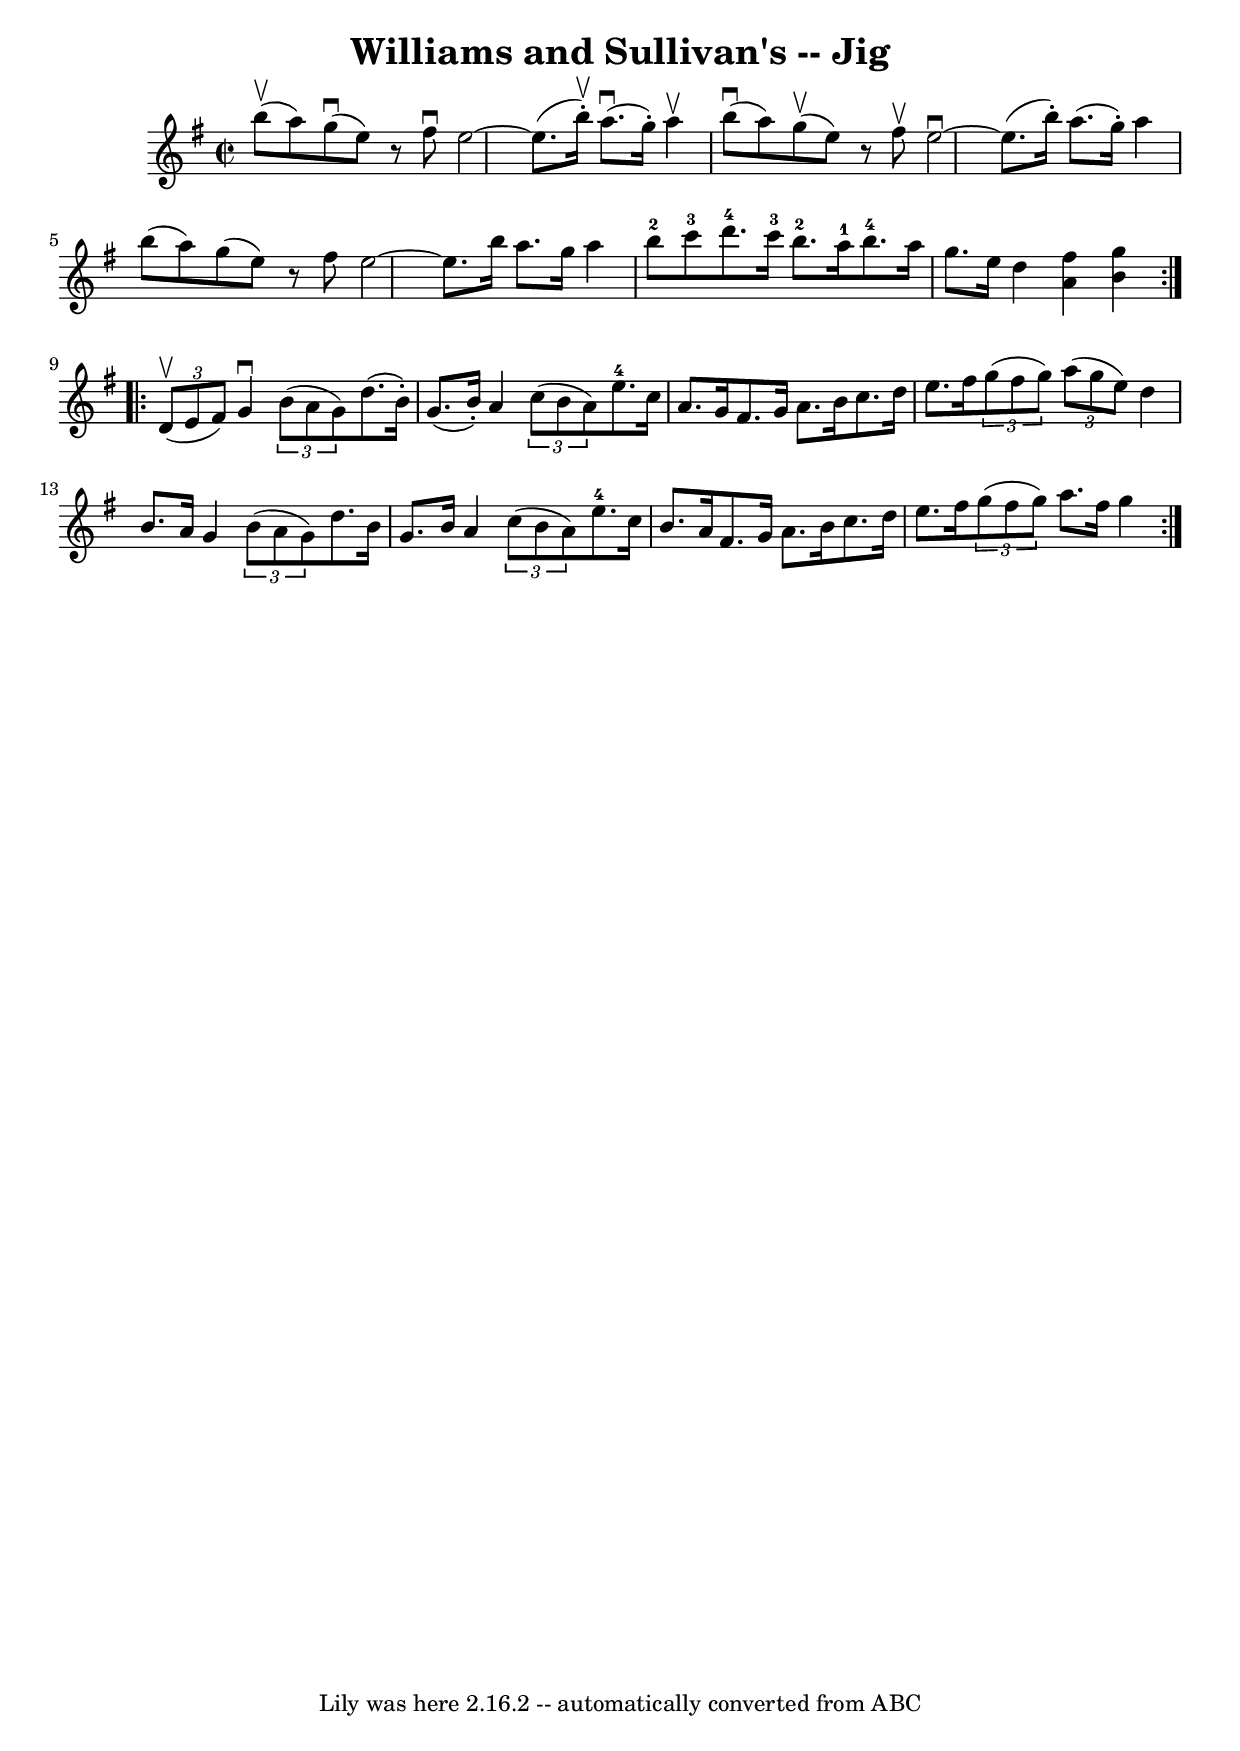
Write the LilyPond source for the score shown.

\version "2.16.2"
\include "Mammoth.ily"
\header {
  %% book = "Ryan's Mammoth Collection"
  crossRefNumber = "1"
  footnotes = "\\\\118 667"
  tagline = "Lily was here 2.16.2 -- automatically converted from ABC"
  title = "Williams and Sullivan's -- Jig"

}
voicedefault =  {



  \repeat volta 2 {

    \override Staff.TimeSignature #'style = #'C
    \time 2/2 
    \key g \major     b''8^\upbow(a''8)  |
    g''8^\downbow(e''8)   r8 fis''8^\downbow e''2   ~    |
    e''8. (     b''16^\upbow-.) a''8. (^\downbow g''16-.) a''4^\upbow b''8^\downbow(a''8)    |
    g''8^\upbow(e''8)   r8 fis''8^\upbow      e''2^\downbow  ~     |
    e''8. (b''16-.) a''8. (g''16-.) a''4 b''8 (a''8)   |
    g''8 (e''8)   r8 fis''8         e''2   ~     |
    e''8. b''16 a''8. g''16 a''4 b''8-2        c'''8-3    |
    d'''8.-4 c'''16-3 b''8.-2 a''16-1      b''8.-4 a''16 g''8. e''16     |
    d''4  << a'4 fis''4 
	   >> << b'4 g''4   >> 
  }     
  \repeat volta 2 {
    \times 2/3 { d'8 
		^\upbow(e'8 fis'8)  	       }  |
    g'4^\downbow   \times 2/3 { b'8 (
				a'8 g'8)  			      } d''8. (b'16-.) g'8. (b'16-.)    |
    
    a'4    \times 2/3 { c''8 (b'8 a'8) 
		      } e''8.-4 c''16 a'8.       g'16     |
    fis'8. g'16 a'8. b'16 c''8. d''16         e''8. fis''16     |
    \times 2/3 { g''8 (fis''8 g''8) 
	       }   
    \times 2/3 { a''8 (g''8 e''8)  	       } d''4 b'8. a'16     |
    
    g'4    \times 2/3 { b'8 (a'8 g'8) 
		      } d''8. b'16 g'8.         b'16     |
    a'4    \times 2/3 { c''8 (b'8 a'8)  		      } e''8.-4 c''16 b'8. a'16     |
    fis'8. g'16 a'8. b'16         c''8. d''16 e''8. fis''16     |
    \times 2/3 { g''8 (fis''8 
		 g''8) 
	       } a''8. fis''16 g''4  
  }   

}

\score{
  <<

    \context Staff="default"
    {
      \voicedefault 
      
    }

  >>
  \layout {
    
  }
  \midi {
  }

}
